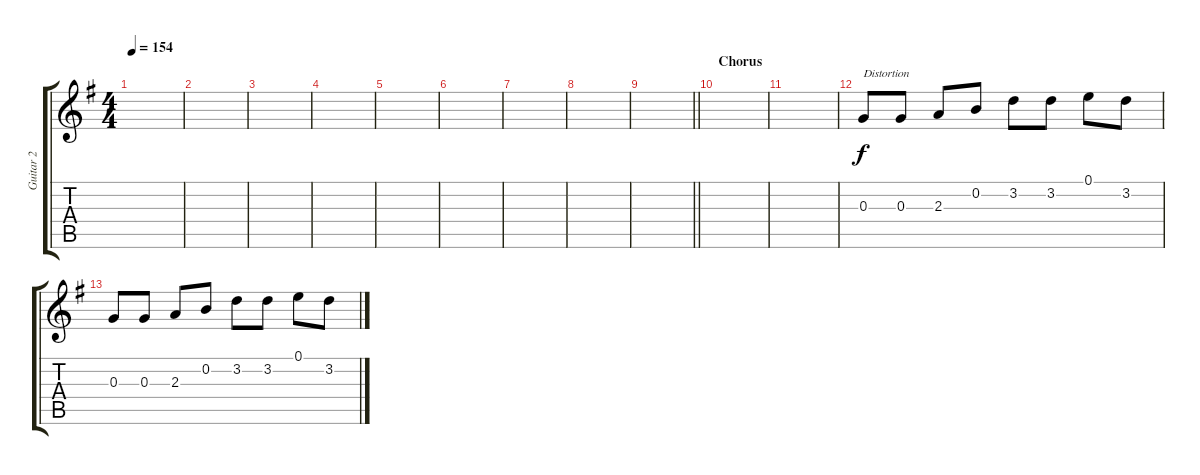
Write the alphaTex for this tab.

\track ("Guitar 2" "Guitar 2") {instrument electricguitarclean}
\staff {score tabs}
\tuning (E4 B3 G3 D3 A2 E2) {hide}
\ts (4 4)
\tempo 154
\clef g2
\ks g
|
|
|
|
|
|
|
|
\barLineRight lightlight
|
\section ("" "Chorus")
|
|
0.3.8{txt "Distortion" instrument distortionguitar} 0.3.8 2.3.8 0.2.8 3.2.8 3.2.8 0.1.8 3.2.8 |
0.3.8 0.3.8 2.3.8 0.2.8 3.2.8 3.2.8 0.1.8 3.2.8
